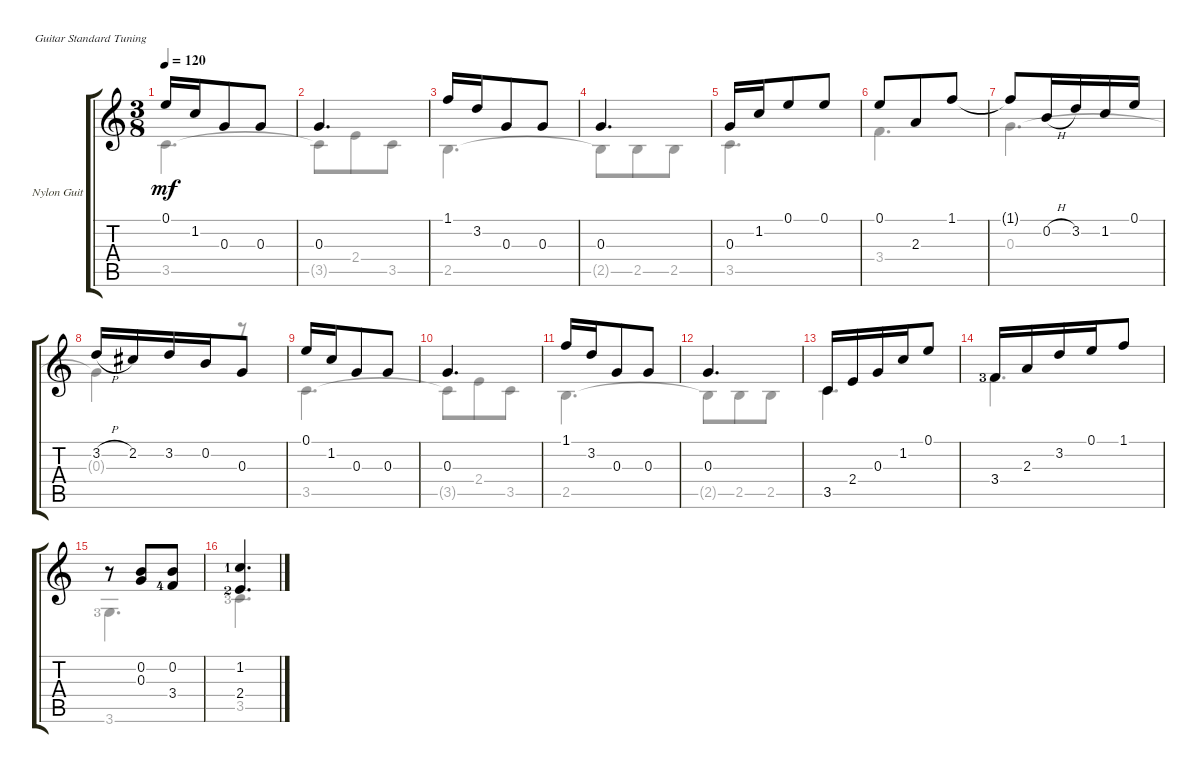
\defaultSystemsLayout 4
\bracketExtendMode groupsimilarinstruments
\firstSystemTrackNameOrientation horizontal
\otherSystemsTrackNameOrientation horizontal
\track ("Nylon Guitar" "Nylon Guit") {instrument acousticguitarsteel}
\staff {score tabs}
\tuning (E4 B3 G3 D3 A2 E2)
\voice
\ts (3 8)
\tempo 120
\clef g2
\ks c
0.1.16{dy mf} 1.2.16 0.3.8 0.3.8 |
0.3.4{d} |
1.1.16 3.2.16 0.3.8 0.3.8 |
0.3.4{d} |
0.3.16 1.2.16 0.1.8 0.1.8 |
0.1.8 2.3.8 1.1.8 |
1.1{t}.8 0.2{h}.16 3.2.16 1.2.16 0.1.16 |
3.2{h}.16 2.2.16 3.2.16 0.2.16 0.3.8 |
0.1.16 1.2.16 0.3.8 0.3.8 |
0.3.4{d} |
1.1.16 3.2.16 0.3.8 0.3.8 |
0.3.4{d} |
3.5.16 2.4.16 0.3.16 1.2.16 0.1.8 |
3.4{lf 4}.16 2.3.16 3.2.16 0.1.16 1.1.8 |
r.8 (0.2 0.3).8 (0.2 3.4{lf 5}).8 |
(1.2{lf 2} 2.4{lf 3}).4{d}
\voice
\clef g2
\ottava regular
\simile none
\ks c
3.5.4{d dy mf} |
3.5{t}.8 2.4.8 3.5.8 |
2.5.4{d} |
2.5{t}.8 2.5.8 2.5.8 |
3.5.4{d} |
3.4.4{d} |
0.3.4{d} |
0.3{t}.4 r.8 |
3.5.4{d} |
3.5{t}.8 2.4.8 3.5.8 |
2.5.4{d} |
2.5{t}.8 2.5.8 2.5.8 |
3.5.4{d} |
3.4{lf 4}.4{d} |
3.6{lf 4}.4{d} |
3.5{lf 4}.4{d}
